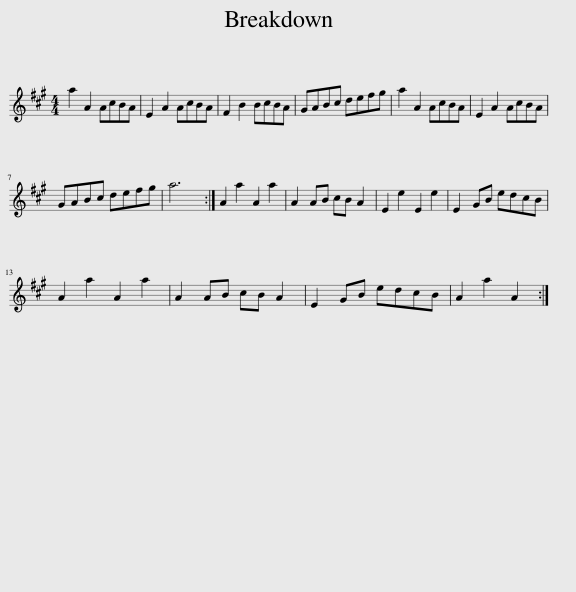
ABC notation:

X:1
L:1/8
M:4/4
I:linebreak $
K:A
V:1 treble
V:1
 a2 A2 AcBA | E2 A2 AcBA | F2 B2 BcBA | GABc defg | a2 A2 AcBA | %5
 E2 A2 AcBA |$ GABc defg | a6 :| A2 a2 A2 a2 | A2 AB cB A2 | %10
 E2 e2 E2 e2 | E2 GB edcB |$ A2 a2 A2 a2 | A2 AB cB A2 | E2 GB edcB | %15
 A2 a2 A2 :| %16
